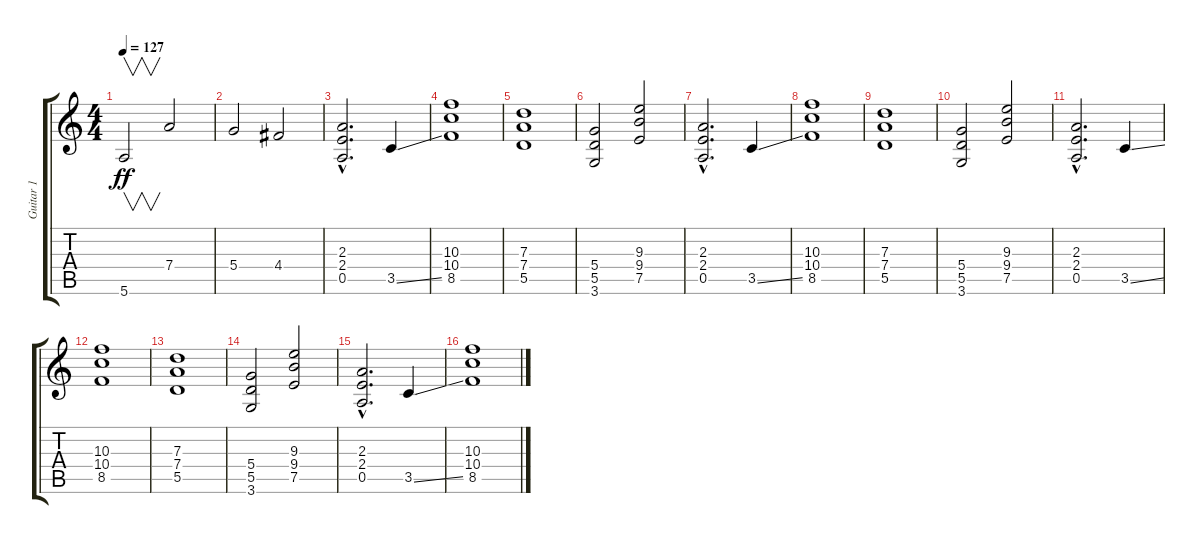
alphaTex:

\track ("Guitar 1" "Guitar 1") {instrument overdrivenguitar}
\staff {score tabs}
\tuning (E4 B3 G3 D3 A2 E2) {hide}
\ts (4 4)
\tempo 127
\clef g2
\ks c
5.6.2{v dy ff} 7.4.2 |
5.4.2 4.4.2 |
(2.3{hac} 2.4{hac} 0.5{hac}).2{d} 3.5{ss}.4 |
(10.3 10.4 8.5).1 |
(7.3 7.4 5.5).1 |
(5.4 5.5 3.6).2 (9.3 9.4 7.5).2 |
(2.3{hac} 2.4{hac} 0.5{hac}).2{d} 3.5{ss}.4 |
(10.3 10.4 8.5).1 |
(7.3 7.4 5.5).1 |
(5.4 5.5 3.6).2 (9.3 9.4 7.5).2 |
(2.3{hac} 2.4{hac} 0.5{hac}).2{d} 3.5{ss}.4 |
(10.3 10.4 8.5).1 |
(7.3 7.4 5.5).1 |
(5.4 5.5 3.6).2 (9.3 9.4 7.5).2 |
(2.3{hac} 2.4{hac} 0.5{hac}).2{d} 3.5{ss}.4 |
(10.3 10.4 8.5).1
